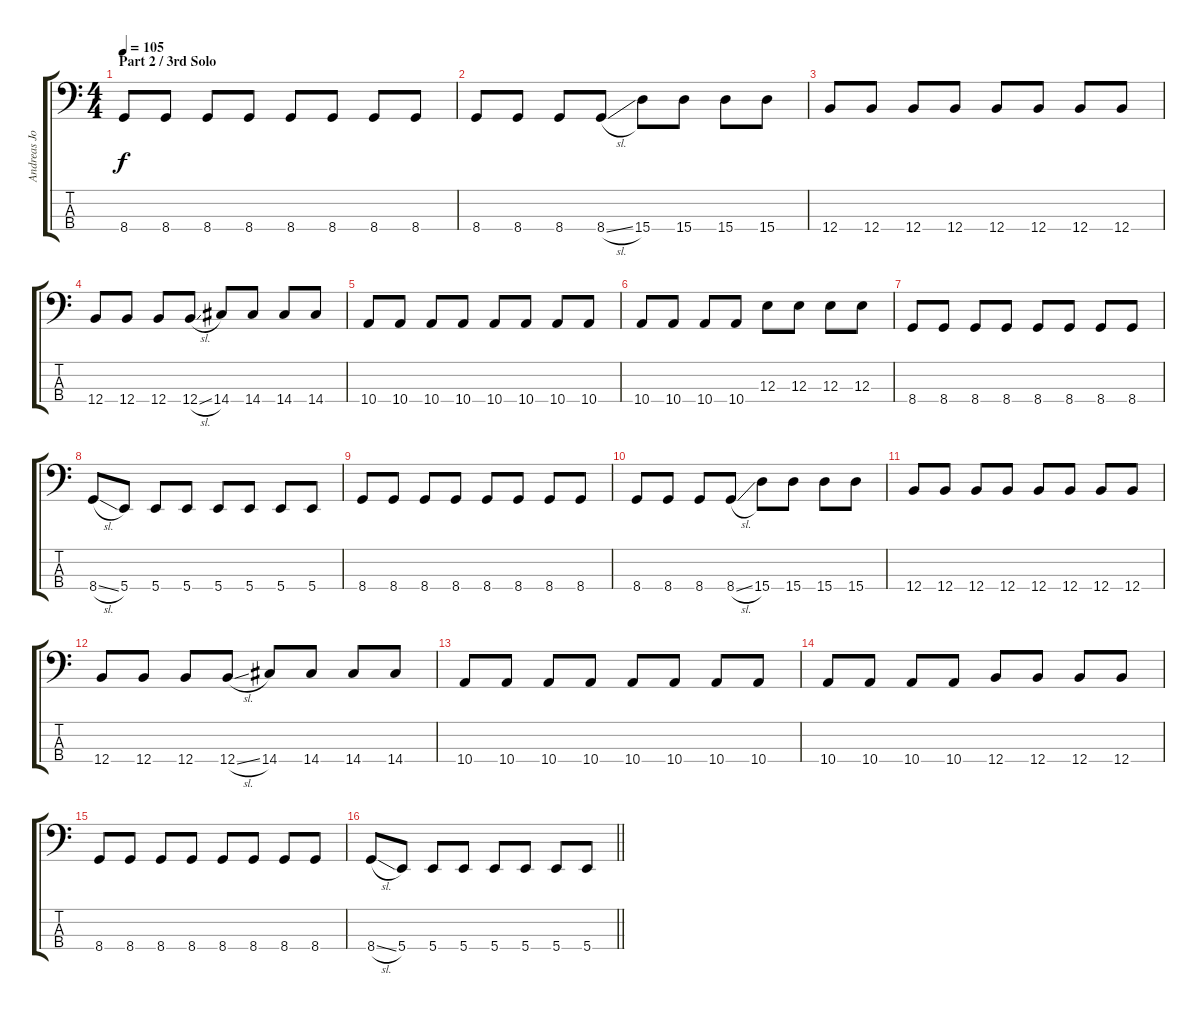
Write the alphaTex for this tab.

\track ("Andreas Johansson" "Andreas Jo") {instrument electricbasspick}
\staff {score tabs}
\tuning (D2 A1 E1 B0) {hide}
\ts (4 4)
\section ("" "Part 2 / 3rd Solo")
\tempo 105
\clef f4
\ks c
8.4.8{dy f} 8.4.8 8.4.8 8.4.8 8.4.8 8.4.8 8.4.8 8.4.8 |
8.4.8 8.4.8 8.4.8 8.4{sl}.8 15.4.8 15.4.8 15.4.8 15.4.8 |
12.4.8 12.4.8 12.4.8 12.4.8 12.4.8 12.4.8 12.4.8 12.4.8 |
12.4.8 12.4.8 12.4.8 12.4{sl}.8 14.4.8 14.4.8 14.4.8 14.4.8 |
10.4.8 10.4.8 10.4.8 10.4.8 10.4.8 10.4.8 10.4.8 10.4.8 |
10.4.8 10.4.8 10.4.8 10.4.8 12.3.8 12.3.8 12.3.8 12.3.8 |
8.4.8 8.4.8 8.4.8 8.4.8 8.4.8 8.4.8 8.4.8 8.4.8 |
8.4{sl}.8 5.4.8 5.4.8 5.4.8 5.4.8 5.4.8 5.4.8 5.4.8 |
8.4.8 8.4.8 8.4.8 8.4.8 8.4.8 8.4.8 8.4.8 8.4.8 |
8.4.8 8.4.8 8.4.8 8.4{sl}.8 15.4.8 15.4.8 15.4.8 15.4.8 |
12.4.8 12.4.8 12.4.8 12.4.8 12.4.8 12.4.8 12.4.8 12.4.8 |
12.4.8 12.4.8 12.4.8 12.4{sl}.8 14.4.8 14.4.8 14.4.8 14.4.8 |
10.4.8 10.4.8 10.4.8 10.4.8 10.4.8 10.4.8 10.4.8 10.4.8 |
10.4.8 10.4.8 10.4.8 10.4.8 12.4.8 12.4.8 12.4.8 12.4.8 |
8.4.8 8.4.8 8.4.8 8.4.8 8.4.8 8.4.8 8.4.8 8.4.8 |
\barLineRight lightlight
8.4{sl}.8 5.4.8 5.4.8 5.4.8 5.4.8 5.4.8 5.4.8 5.4.8
